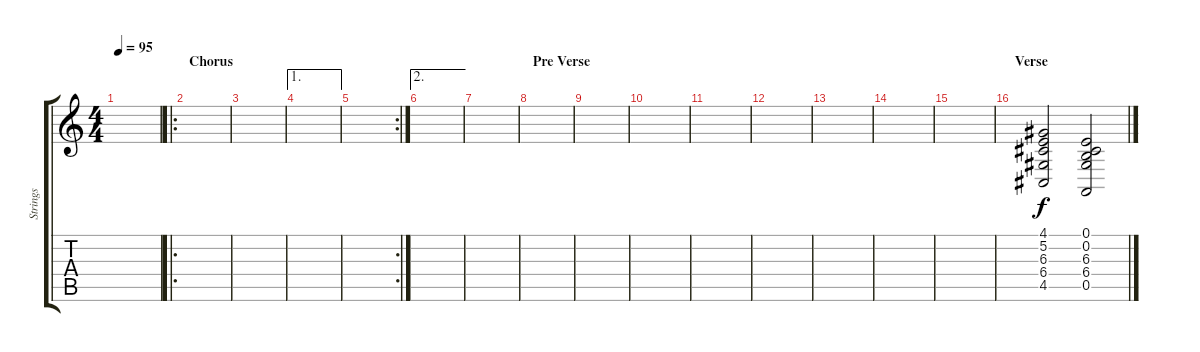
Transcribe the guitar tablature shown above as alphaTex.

\track ("Strings" "Strings") {instrument synthstrings2}
\staff {score tabs}
\tuning (E4 B3 G3 D3 A2 E2) {hide}
\ts (4 4)
\tempo 95
\clef g2
\ks c
|
\ro
\section ("" "Chorus")
|
|
\ae 1
|
\rc 2
|
\ae 2
|
|
\section ("" "Pre Verse")
|
|
|
|
|
|
|
|
\section ("" "Verse")
(4.1 5.2 6.3 6.4 4.5).2 (0.1 0.2 6.3 6.4 0.5).2
